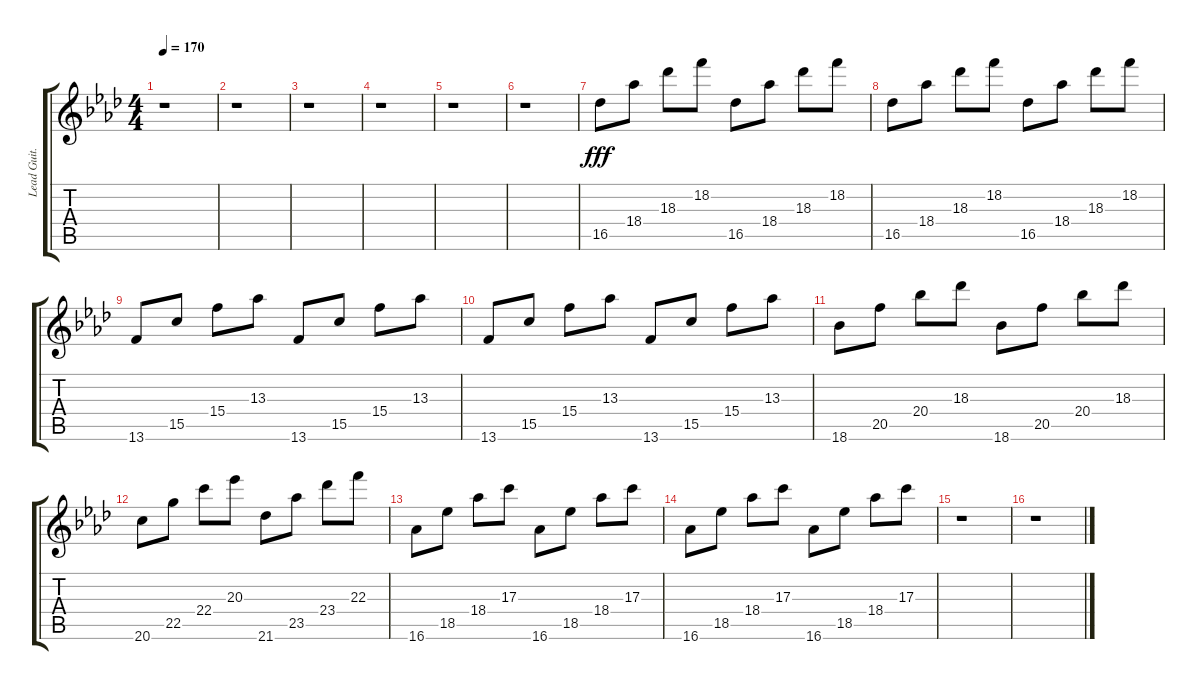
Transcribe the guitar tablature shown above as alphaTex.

\track ("Lead Guit." "Lead Guit.") {instrument distortionguitar}
\staff {score tabs}
\tuning (E4 B3 G3 D3 A2 E2) {hide}
\ts (4 4)
\tempo 170
\clef g2
\ks fminor
r.1{dy fff} |
r.1 |
r.1 |
r.1 |
r.1 |
r.1 |
16.5.8 18.4.8 18.3.8 18.2.8 16.5.8 18.4.8 18.3.8 18.2.8 |
16.5.8 18.4.8 18.3.8 18.2.8 16.5.8 18.4.8 18.3.8 18.2.8 |
13.6.8 15.5.8 15.4.8 13.3.8 13.6.8 15.5.8 15.4.8 13.3.8 |
13.6.8 15.5.8 15.4.8 13.3.8 13.6.8 15.5.8 15.4.8 13.3.8 |
18.6.8 20.5.8 20.4.8 18.3.8 18.6.8 20.5.8 20.4.8 18.3.8 |
20.6.8 22.5.8 22.4.8 20.3.8 21.6.8 23.5.8 23.4.8 22.3.8 |
16.6.8 18.5.8 18.4.8 17.3.8 16.6.8 18.5.8 18.4.8 17.3.8 |
16.6.8 18.5.8 18.4.8 17.3.8 16.6.8 18.5.8 18.4.8 17.3.8 |
r.1 |
r.1
